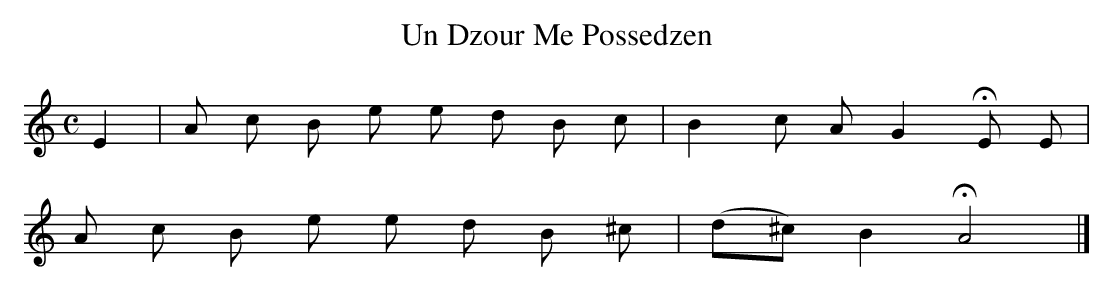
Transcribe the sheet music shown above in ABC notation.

X:1
T:Un Dzour Me Possedzen
M:C
L:1/8
K:Am
E2 | A c B e e d B c | B2 c A G2 !fermata! E E |
A c B e e d B ^c | (d^c) B2 !fermata!A4 |]
